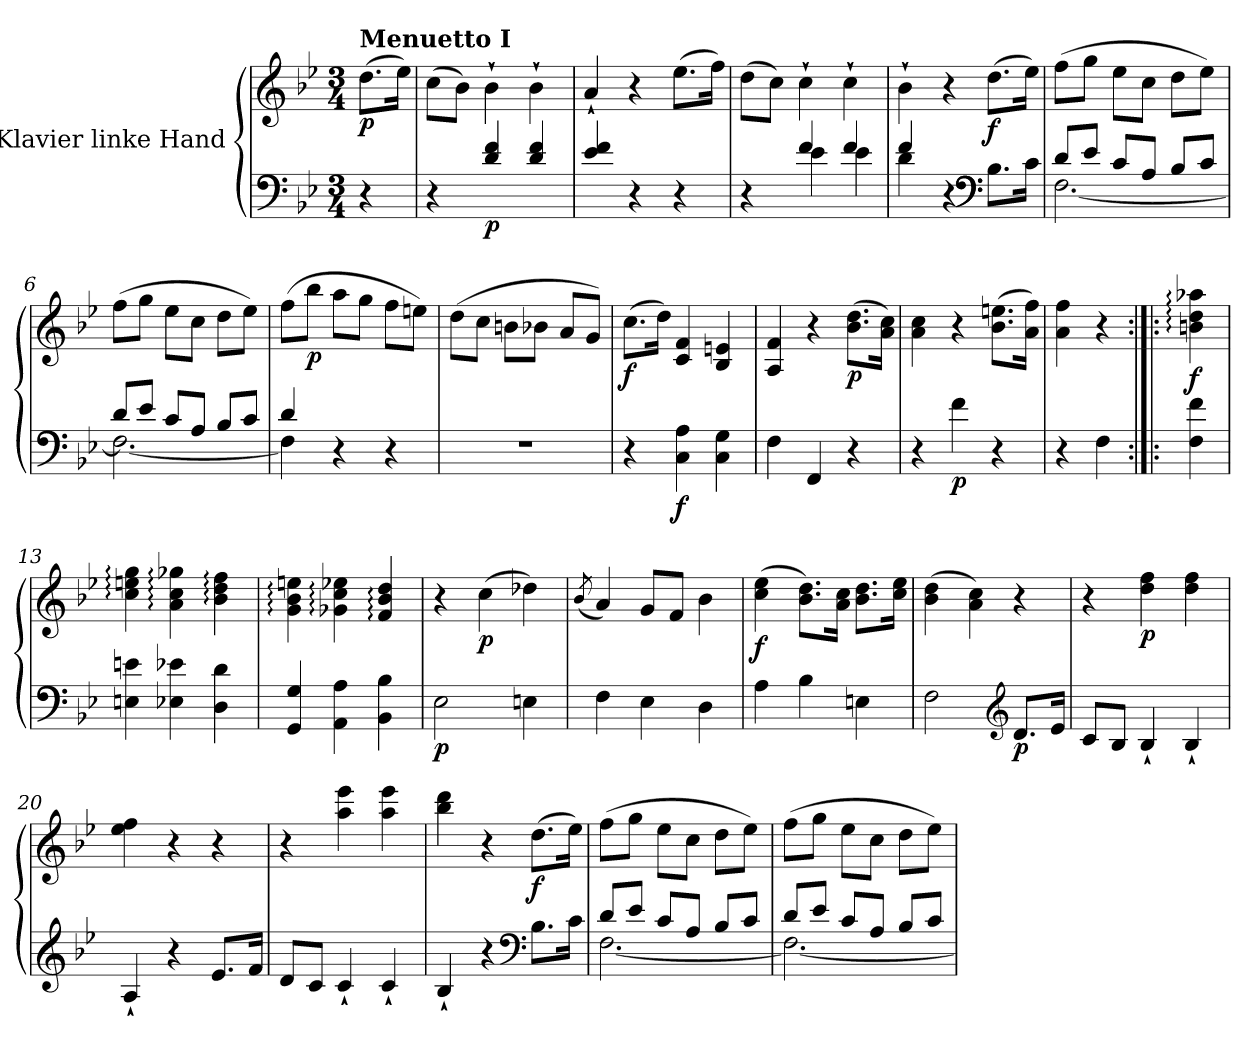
**kern	**kern	**dynam
*part1	*part1	*part1
*staff2	*staff1	*staff1/2
*I"Klavier linke Hand	*	*
*clefF4	*clefG2	*
*k[b-e-]	*k[b-e-]	*
*M3/4	*M3/4	*
=	=	=
*^	*	*
!	!	!LO:TX:a:B:t=Menuetto I	!
!	!	!	!LO:DY:b
4r	4ryy	(>8.dd\L	p
.	.	16ee-\Jk)	.
=1	=1	=1	=1
4r	4ryy	(>8cc\L	.
.	.	8b-\J)	.
!	!	!	!LO:DY:b=2
4d/ 4f/	2ryy	4b-`\	p
4d/ 4f/	.	4b-`\	.
=2	=2	=2	=2
4e-/ 4f/	4ryy	4a`/	.
4r	4ryy	4r	.
4r	4ryy	(>8.ee-\L	.
.	.	16ff\Jk)	.
=3	=3	=3	=3
4r	4ryy	(>8dd\L	.
.	.	8cc\J)	.
4f/	4e-\	4cc`\	.
4f/	4e-\	4cc`\	.
=4	=4	=4	=4
4f/	4d\	4b-`\	.
4r	4ryy	4r	.
*clefF4	*	*	*
!	!	!	!LO:DY:b
8.B-\L	4ryy	(>8.dd\L	f
16c\Jk	.	16ee-\Jk)	.
=5	=5	=5	=5
8d/L	[2.F\	(>8ff\L	.
8e-/J	.	8gg\J	.
8c/L	.	8ee-\L	.
8A/J	.	8cc\J	.
8B-/L	.	8dd\L	.
8c/J	.	8ee-\J)	.
=6	=6	=6	=6
8d/L	2.F\_	(>8ff\L	.
8e-/J	.	8gg\J	.
8c/L	.	8ee-\L	.
8A/J	.	8cc\J	.
8B-/L	.	8dd\L	.
8c/J	.	8ee-\J)	.
=7	=7	=7	=7
4d/	4F\]	(>8ff\L	.
!	!	!	!LO:DY:b
.	.	8bb-\J	p
4r	4ryy	8aa\L	.
.	.	8gg\J	.
4r	4ryy	8ff\L	.
.	.	8een\J)	.
*v	*v	*	*
=8	=8	=8
2.r	(>8dd\L	.
.	8cc\J	.
.	8bn\L	.
.	8b-X\J	.
.	8a/L	.
.	8g/J)	.
=9	=9	=9
*^	*	*
!	!	!	!LO:DY:b
4r	4ryy	(>8.cc\L	f
.	.	16dd\Jk)	.
!	!	!	!LO:DY:b=2
4C\ 4A\	2ryy	4c/ 4f/	f
4C\ 4G\	.	4B-/ 4en/	.
*v	*v	*	*
=10	=10	=10
4F\	4A/ 4f/	.
4FF/	4r	.
!	!	!LO:DY:b
4r	(>8.b-\ 8.dd\L	p
.	16a\ 16cc\Jk)	.
=11	=11	=11
4r	4a\ 4cc\	.
!	!	!LO:DY:b=2
4f\	4r	p
4r	(>8.b-\ 8.een\L	.
.	16a\ 16ff\Jk)	.
=12	=12	=12
4r	4a\ 4ff\	.
4F\	4r	.
=12X1:|!|:	=12X1:|!|:	=12X1:|!|:
!	!	!LO:DY:b
4F\ 4f\	4bn\: 4dd\: 4aa-X\:	f
=13	=13	=13
4En\ 4en\	4cc\: 4een\: 4gg\:	.
4E-X\ 4e-X\	4a\: 4cc\: 4gg-X\:	.
4D\ 4d\	4b-\: 4dd\: 4ff\:	.
=14	=14	=14
4GG/ 4G/	4g\: 4b-\: 4een\:	.
4AA\ 4A\	4g-X\: 4cc\: 4ee-X\:	.
4BB-\ 4B-\	4f/: 4b-/: 4dd/:	.
=15	=15	=15
!	!	!LO:DY:b=2
2E-\	4r	p
!	!	!LO:DY:b
.	(>4cc\	p
4En\	4dd-X\)	.
=16	=16	=16
.	(<8qb-/	.
4F\	4a/)	.
4E-\	8g/L	.
.	8f/J	.
4D\	4b-\	.
=17	=17	=17
!	!	!LO:DY:b
4A\	(>4cc\ 4ee-\	f
4B-\	8.b-\ 8.dd\L)	.
.	16a\ 16cc\Jk	.
4En\	8.b-\ 8.dd\L	.
.	16cc\ 16ee-\Jk	.
=18	=18	=18
2F\	(>4b-\ 4dd\	.
.	4a\ 4cc\)	.
*clefG2	*	*
!	!	!LO:DY:b=2
8.d/L	4r	p
16e-/Jk	.	.
=19	=19	=19
8c/L	4r	.
8B-/J	.	.
!	!	!LO:DY:b
4B-`/	4dd\ 4ff\	p
4B-`/	4dd\ 4ff\	.
=20	=20	=20
4A`/	4ee-\ 4ff\	.
4r	4r	.
8.e-/L	4r	.
16f/Jk	.	.
=21	=21	=21
8d/L	4r	.
8c/J	.	.
4c`/	4aa\ 4eee-\	.
4c`/	4aa\ 4eee-\	.
=22	=22	=22
4B-`/	4bb-\ 4ddd\	.
4r	4r	.
*clefF4	*	*
!	!	!LO:DY:b
8.B-\L	(>8.dd\L	f
16c\Jk	16ee-\Jk)	.
=23	=23	=23
*^	*	*
8d/L	[2.F\	(>8ff\L	.
8e-/J	.	8gg\J	.
8c/L	.	8ee-\L	.
8A/J	.	8cc\J	.
8B-/L	.	8dd\L	.
8c/J	.	8ee-\J)	.
=24	=24	=24	=24
8d/L	2.F\_	(>8ff\L	.
8e-/J	.	8gg\J	.
8c/L	.	8ee-\L	.
8A/J	.	8cc\J	.
8B-/L	.	8dd\L	.
8c/J	.	8ee-\J)	.
*v	*v	*	*
=	=	=
*-	*-	*-
